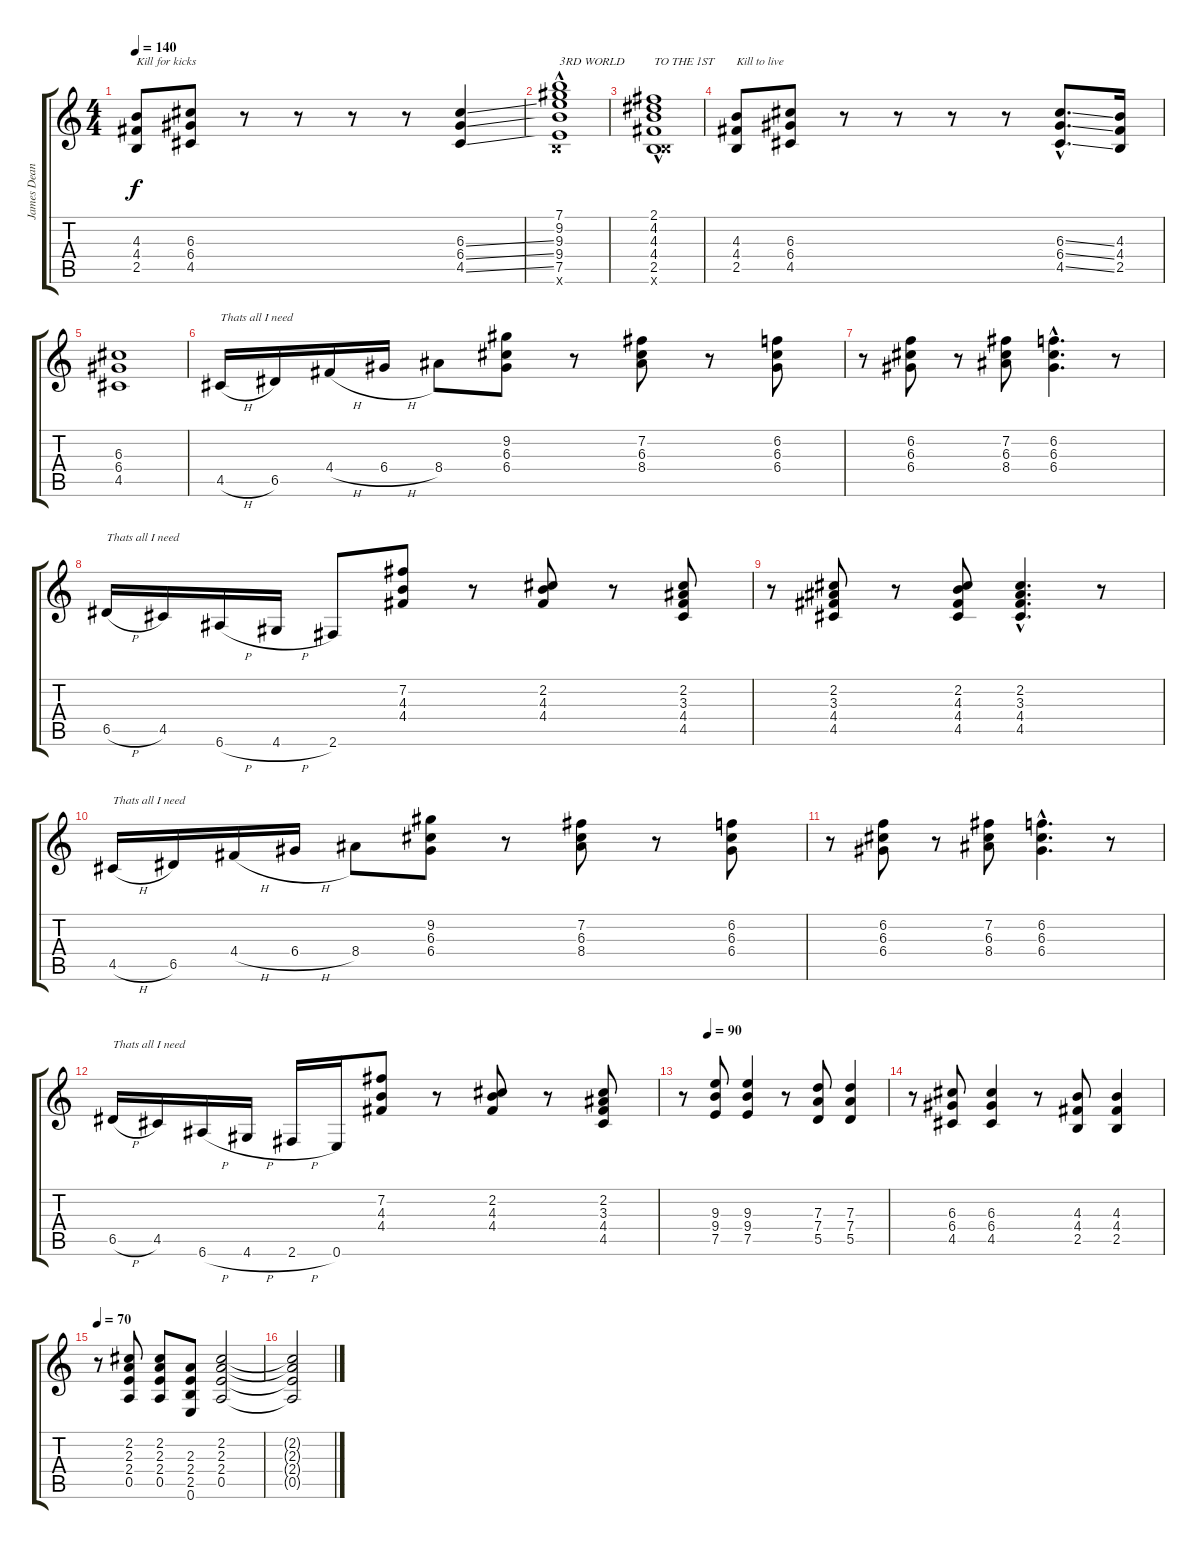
\track ("James Dean Bradfield" "James Dean") {instrument distortionguitar}
\staff {score tabs}
\tuning (E4 B3 G3 D3 A2 E2) {hide}
\ts (4 4)
\tempo 140
\clef g2
\ks c
(4.3 4.4 2.5).8{txt "Kill for kicks" dy f} (6.3 6.4 4.5).8 r.8 r.8 r.8 r.8 (6.3{ss} 6.4{ss} 4.5{ss}).4 |
(7.1 9.2{hac} 9.3 9.4 7.5 7.6{x}).1{txt "3RD WORLD"} |
(2.1 4.2{hac} 4.3 4.4 2.5 7.6{x}).1{txt "TO THE 1ST"} |
(4.3 4.4 2.5).8{txt "Kill to live"} (6.3 6.4 4.5).8 r.8 r.8 r.8 r.8 (6.3{ss hac} 6.4{ss hac} 4.5{ss hac}).8{d} (4.3 4.4 2.5).16 |
(6.3 6.4 4.5).1 |
4.5{h}.16{txt "Thats all I need"} 6.5.16 4.4{h}.16 6.4{h}.16 8.4.8 (9.2 6.3 6.4).8 r.8 (7.2 6.3 8.4).8 r.8 (6.2 6.3 6.4).8 |
r.8 (6.2 6.3 6.4).8 r.8 (7.2 6.3 8.4).8 (6.2{hac} 6.3{hac} 6.4{hac}).4{d} r.8 |
6.5{h}.16{txt "Thats all I need"} 4.5.16 6.6{h}.16 4.6{h}.16 2.6.8 (7.2 4.3 4.4).8 r.8 (2.2 4.3 4.4).8 r.8 (2.2 3.3 4.4 4.5).8 |
r.8 (2.2 3.3 4.4 4.5).8 r.8 (2.2 4.3 4.4 4.5).8 (2.2{hac} 3.3{hac} 4.4{hac} 4.5{hac}).4{d} r.8 |
4.5{h}.16{txt "Thats all I need"} 6.5.16 4.4{h}.16 6.4{h}.16 8.4.8 (9.2 6.3 6.4).8 r.8 (7.2 6.3 8.4).8 r.8 (6.2 6.3 6.4).8 |
r.8 (6.2 6.3 6.4).8 r.8 (7.2 6.3 8.4).8 (6.2{hac} 6.3{hac} 6.4{hac}).4{d} r.8 |
6.5{h}.16{txt "Thats all I need"} 4.5.16 6.6{h}.16 4.6{h}.16 2.6{h}.16 0.6.16 (7.2 4.3 4.4).8 r.8 (2.2 4.3 4.4).8 r.8 (2.2 3.3 4.4 4.5).8 |
\tempo (90 0.125)
r.8 (9.3 9.4 7.5).8 (9.3 9.4 7.5).4 r.8 (7.3 7.4 5.5).8 (7.3 7.4 5.5).4 |
r.8 (6.3 6.4 4.5).8 (6.3 6.4 4.5).4 r.8 (4.3 4.4 2.5).8 (4.3 4.4 2.5).4 |
\tempo 70
r.8 (2.2 2.3 2.4 0.5).8 (2.2 2.3 2.4 0.5).8 (2.3 2.4 2.5 0.6).8 (2.2 2.3 2.4 0.5).2 |
(2.2{t} 2.3{t} 2.4{t} 0.5{t}).2
